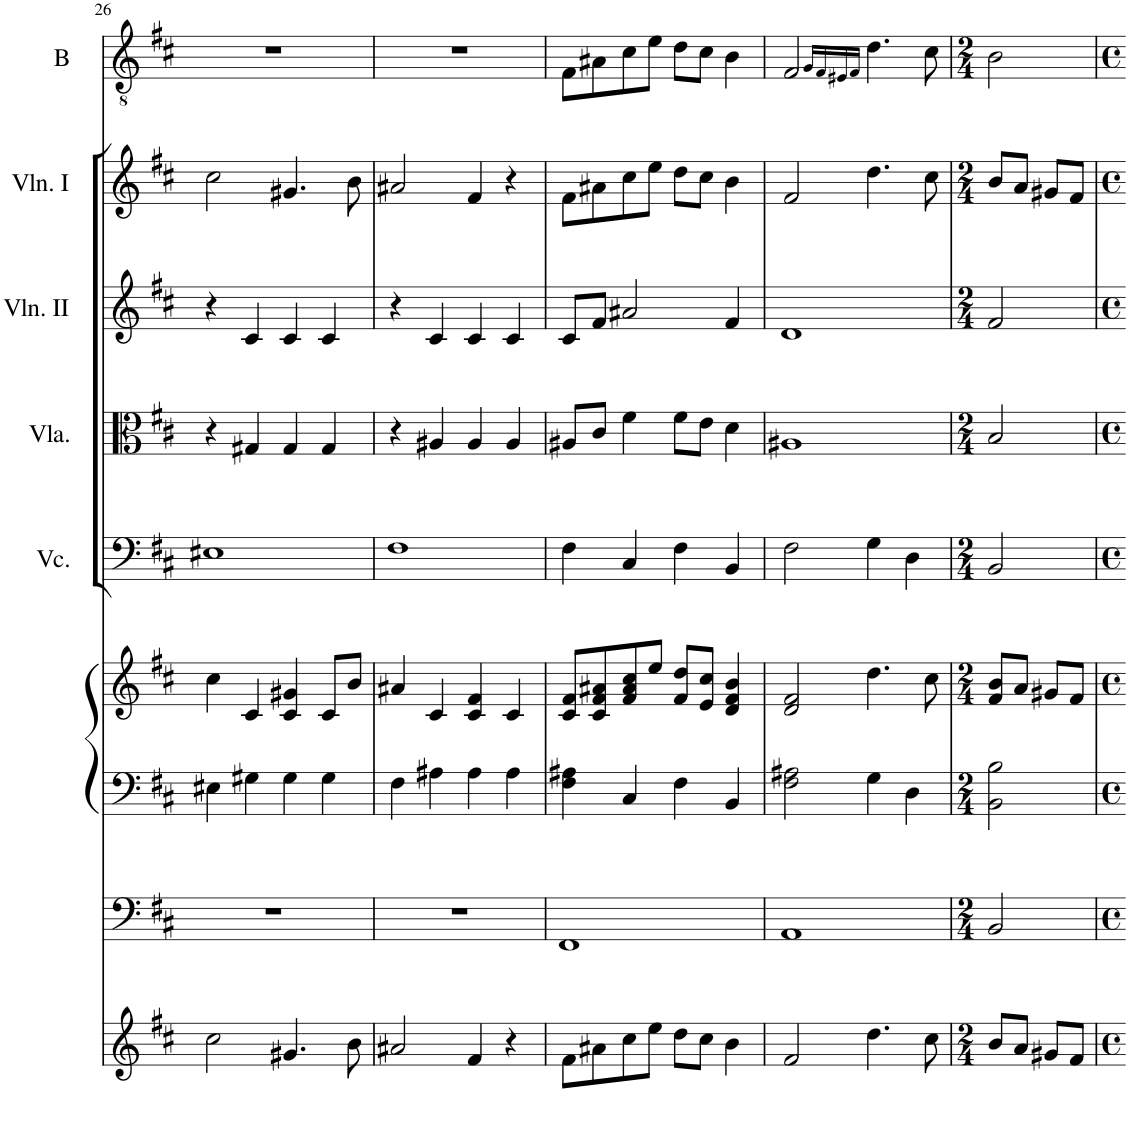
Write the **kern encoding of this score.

**kern	**kern	**kern	**kern	**kern	**kern	**kern	**kern	**kern
*part8	*part7	*part6	*part6	*part5	*part4	*part3	*part2	*part1
*staff9	*staff8	*staff7	*staff6	*staff5	*staff4	*staff3	*staff2	*staff1
*I"Flute	*I"DoubleBass	*I"Piano	*	*I"Cello	*I"Viola	*I"Violin II	*I"Violin I	*I"Baritone
*	*	*	*	*	*I'Vla.	*I'Vln. II	*I'Vln. I	*I'B
!!LO:PB:g=z
*clefG2	*clefF4	*clefF4	*clefG2	*clefF4	*clefC3	*clefG2	*clefG2	*clefGv2
*	*Trd7c12	*	*	*	*	*	*	*
*k[f#c#]	*k[f#c#]	*k[f#c#]	*k[f#c#]	*k[f#c#]	*k[f#c#]	*k[f#c#]	*k[f#c#]	*k[f#c#]
*D:	*D:	*D:	*D:	*D:	*D:	*D:	*D:	*D:
*M4/4	*M4/4	*M4/4	*M4/4	*M4/4	*M4/4	*M4/4	*M4/4	*M4/4
*met(c)	*met(c)	*met(c)	*met(c)	*met(c)	*met(c)	*met(c)	*met(c)	*met(c)
=26	=26	=26	=26	=26	=26	=26	=26	=26
2cc#\	1r	4E#X\	4cc#\	1E#X	4r	4r	2cc#\	1r
.	.	4G#X\	4c#/	.	4G#X/	4c#/	.	.
4.g#X/	.	4G#\	4c#/ 4g#X/	.	4G#/	4c#/	4.g#X/	.
.	.	4G#\	8c#/L	.	4G#/	4c#/	.	.
8b\	.	.	8b/J	.	.	.	8b\	.
=27	=27	=27	=27	=27	=27	=27	=27	=27
2a#X/	1r	4F#\	4a#X/	1F#	4r	4r	2a#X/	1r
.	.	4A#X\	4c#/	.	4A#X/	4c#/	.	.
4f#/	.	4A#\	4c#/ 4f#/	.	4A#/	4c#/	4f#/	.
4r	.	4A#\	4c#/	.	4A#/	4c#/	4r	.
=28	=28	=28	=28	=28	=28	=28	=28	=28
8f#\L	1FF#	4F#\ 4A#X\	8c#/ 8f#/L	4F#\	8A#X/L	8c#/L	8f#\L	8F#\L
8a#X\	.	.	8c#/ 8f#/ 8a#X/	.	8c#/J	8f#/J	8a#X\	8A#X\
8cc#\	.	4C#/	8f#/ 8a#/ 8cc#/	4C#/	4f#\	2a#X/	8cc#\	8c#\
8ee\J	.	.	8ee/J	.	.	.	8ee\J	8e\J
8dd\L	.	4F#\	8f#/ 8dd/L	4F#\	8f#\L	.	8dd\L	8d\L
8cc#\J	.	.	8e/ 8cc#/J	.	8e\J	.	8cc#\J	8c#\J
4b\	.	4BB/	4d/ 4f#/ 4b/	4BB/	4d\	4f#/	4b\	4B\
=29	=29	=29	=29	=29	=29	=29	=29	=29
2f#/	1AA	2F#\ 2A#X\	2d/ 2f#/	2F#\	1A#X	1d	2f#/	2F#/
.	.	.	.	.	.	.	.	16qG/LL
.	.	.	.	.	.	.	.	16qF#/
.	.	.	.	.	.	.	.	16qE#X/
.	.	.	.	.	.	.	.	16qF#/JJ
4.dd\	.	4G\	4.dd\	4G\	.	.	4.dd\	4.d\
.	.	4D\	.	4D\	.	.	.	.
8cc#\	.	.	8cc#\	.	.	.	8cc#\	8c#\
=30	=30	=30	=30	=30	=30	=30	=30	=30
*M2/4	*M2/4	*M2/4	*M2/4	*M2/4	*M2/4	*M2/4	*M2/4	*M2/4
8b/L	2BB/	2BB\ 2B\	8f#/ 8b/L	2BB/	2B/	2f#/	8b/L	2B\
8a/J	.	.	8a/J	.	.	.	8a/J	.
8g#X/L	.	.	8g#X/L	.	.	.	8g#X/L	.
8f#/J	.	.	8f#/J	.	.	.	8f#/J	.
=	=	=	=	=	=	=	=	=
*-	*-	*-	*-	*-	*-	*-	*-	*-
